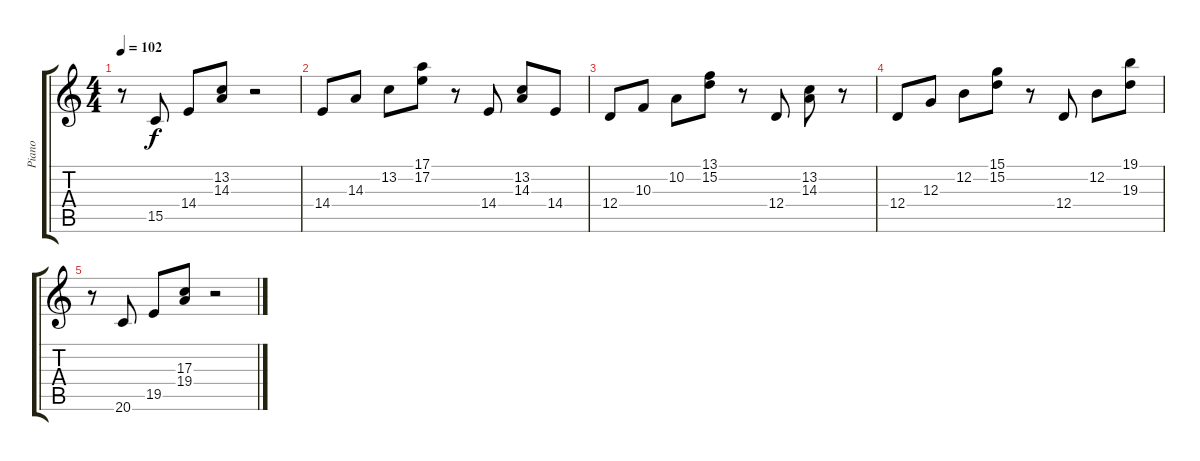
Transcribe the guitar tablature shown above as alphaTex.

\track ("Piano" "Piano") {instrument acousticgrandpiano}
\staff {score tabs}
\tuning (E4 B3 G3 D3 A2 E2) {hide}
\ts (4 4)
\tempo 102
\clef g2
\ks c
r.8{dy f} 15.5.8 14.4.8 (13.2 14.3).8 r.2 |
14.4.8 14.3.8 13.2.8 (17.1 17.2).8 r.8 14.4.8 (13.2 14.3).8 14.4.8 |
12.4.8 10.3.8 10.2.8 (13.1 15.2).8 r.8 12.4.8 (13.2 14.3).8 r.8 |
12.4.8 12.3.8 12.2.8 (15.1 15.2).8 r.8 12.4.8 12.2.8 (19.1 19.3).8 |
r.8 20.6.8 19.5.8 (17.3 19.4).8 r.2
